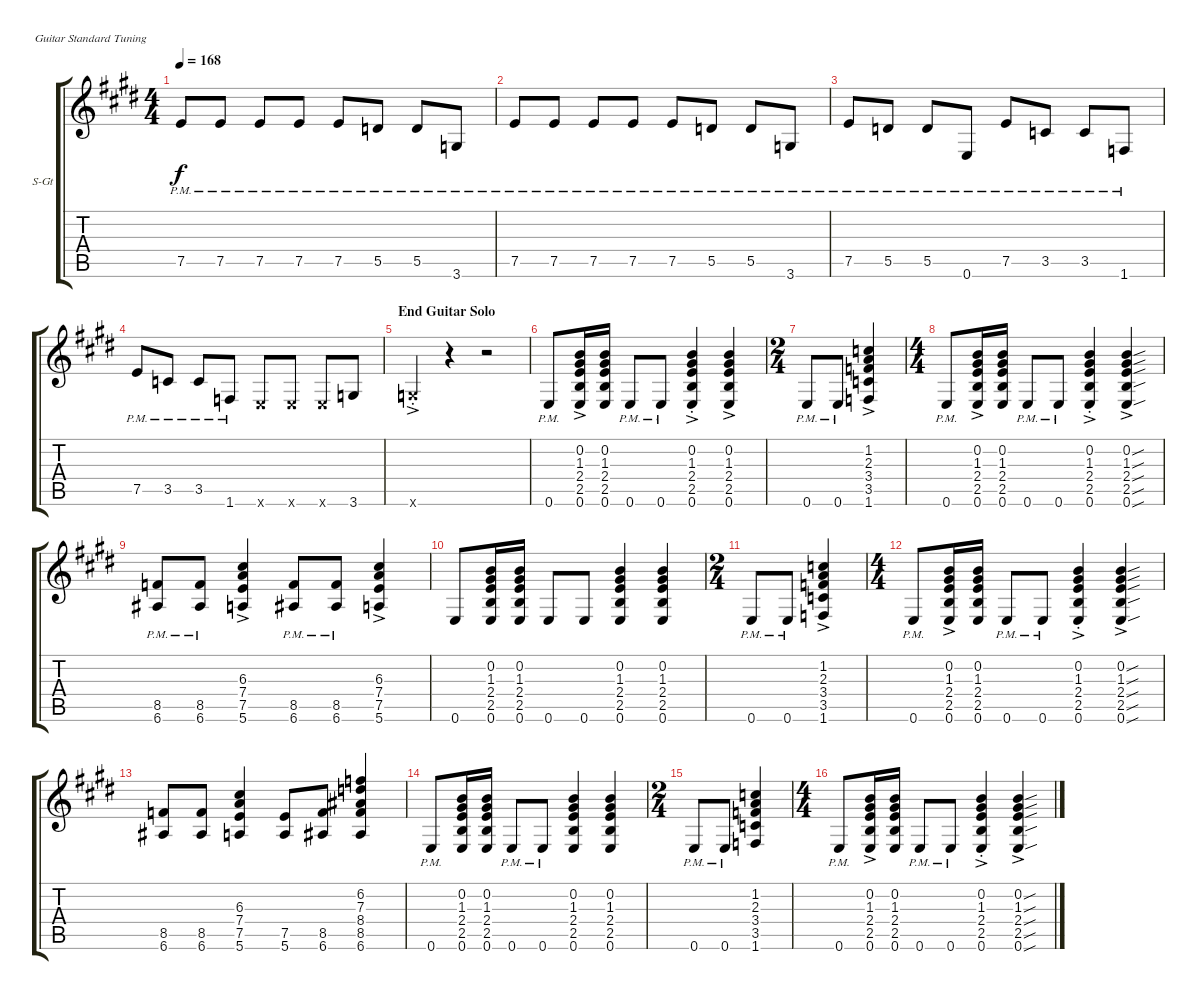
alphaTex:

\bracketExtendMode groupsimilarinstruments
\firstSystemTrackNameOrientation horizontal
\otherSystemsTrackNameOrientation horizontal
\track ("Guitar I" "S-Gt") {instrument acousticguitarsteel}
\staff {score tabs}
\tuning (E4 B3 G3 D3 A2 E2)
\ts (4 4)
\tempo 168
\clef g2
\scale
1.07818
\ks e
7.5{pm}.8{dy f} 7.5{pm}.8 7.5{pm}.8 7.5{pm}.8 7.5{pm}.8 5.5{pm}.8 5.5{pm}.8 3.6{pm}.8 |
\scale
0.921816 7.5{pm}.8 7.5{pm}.8 7.5{pm}.8 7.5{pm}.8 7.5{pm}.8 5.5{pm}.8 5.5{pm}.8 3.6{pm}.8 |
\scale
1.07818 7.5{pm}.8 5.5{pm}.8 5.5{pm}.8 0.6{pm}.8 7.5{pm}.8 3.5{pm}.8 3.5{pm}.8 1.6{pm}.8 |
\scale
0.921816 7.5{pm}.8 3.5{pm}.8 3.5{pm}.8 1.6{pm}.8 0.6{x}.8 0.6{x}.8 0.6{x}.8 3.6.8 |
\section ("" "End Guitar Solo")
\scale
1.07818 3.6{ac st x}.4 r.4 r.2 |
\scale
0.921816 0.6{pm}.8 (2.4{ac} 2.5{ac} 0.6{ac} 1.3{ac} 0.2{ac}).16 (0.6 2.5 2.4 1.3 0.2).16 0.6{pm}.8 0.6{pm}.8 (2.4{ac st} 2.5{ac st} 0.6{ac st} 0.2 1.3).4 (2.4{ac} 2.5{ac} 0.6{ac} 0.2{ac} 1.3{ac}).4 |
\ts (2 4)
\scale
1.10845 0.6{pm}.8 0.6{pm}.8 (3.4{ac} 3.5{ac} 1.6{ac} 2.3{ac} 1.2{ac}).4 |
\ts (4 4)
\scale
0.891551 0.6{pm}.8 (2.4{ac} 2.5{ac} 0.6{ac} 1.3{ac} 0.2{ac}).16 (0.6 2.5 2.4 1.3 0.2).16 0.6{pm}.8 0.6{pm}.8 (2.4{ac st} 2.5{ac st} 0.6{ac st} 0.2 1.3).4 (2.4{sou ac} 2.5{sou ac} 0.6{sou ac} 0.2{sou ac} 1.3{sou ac}).4 |
\scale
1.07818 (8.5{pm} 6.6{pm}).8 (8.5{pm} 6.6{pm}).8 (7.4{ac} 7.5{ac} 5.6{ac} 6.3{ac}).4 (8.5{pm} 6.6{pm}).8 (8.5{pm} 6.6{pm}).8 (7.4{ac} 7.5{ac} 5.6{ac} 6.3{ac}).4 |
\scale
0.921816 0.6.8 (2.4 2.5 0.6 1.3 0.2).16 (0.6 2.5 2.4 1.3 0.2).16 0.6.8 0.6.8 (2.4 2.5 0.6 0.2 1.3).4 (2.4 2.5 0.6 0.2 1.3).4 |
\ts (2 4)
\scale
1.10845 0.6{pm}.8 0.6{pm}.8 (3.4{ac} 3.5{ac} 1.6{ac} 2.3{ac} 1.2{ac}).4 |
\ts (4 4)
\scale
0.891551 0.6{pm}.8 (2.4{ac} 2.5{ac} 0.6{ac} 1.3{ac} 0.2{ac}).16 (0.6 2.5 2.4 1.3 0.2).16 0.6{pm}.8 0.6{pm}.8 (2.4{ac st} 2.5{ac st} 0.6{ac st} 0.2 1.3).4 (2.4{sou ac} 2.5{sou ac} 0.6{sou ac} 0.2{sou ac} 1.3{sou ac}).4 |
\scale
1.07818 (8.5 6.6).8 (8.5 6.6).8 (7.4 7.5 5.6 6.3).4 (7.5 5.6).8 (8.5 6.6).8 (8.4 8.5 6.6 7.3 6.2).4 |
\scale
0.921816 0.6{pm}.8 (2.4 2.5 0.6 1.3 0.2).16 (0.6 2.5 2.4 1.3 0.2).16 0.6{pm}.8 0.6{pm}.8 (2.4 2.5 0.6 0.2 1.3).4 (2.4 2.5 0.6 0.2 1.3).4 |
\ts (2 4)
\scale
1.10845 0.6{pm}.8 0.6{pm}.8 (3.4 3.5 1.6 2.3 1.2).4 |
\ts (4 4)
\scale
0.891551 0.6{pm}.8 (2.4{ac} 2.5{ac} 0.6{ac} 1.3{ac} 0.2{ac}).16 (0.6 2.5 2.4 1.3 0.2).16 0.6{pm}.8 0.6{pm}.8 (2.4{ac st} 2.5{ac st} 0.6{ac st} 0.2 1.3).4 (2.4{sou ac} 2.5{sou ac} 0.6{sou ac} 0.2{sou ac} 1.3{sou ac}).4
